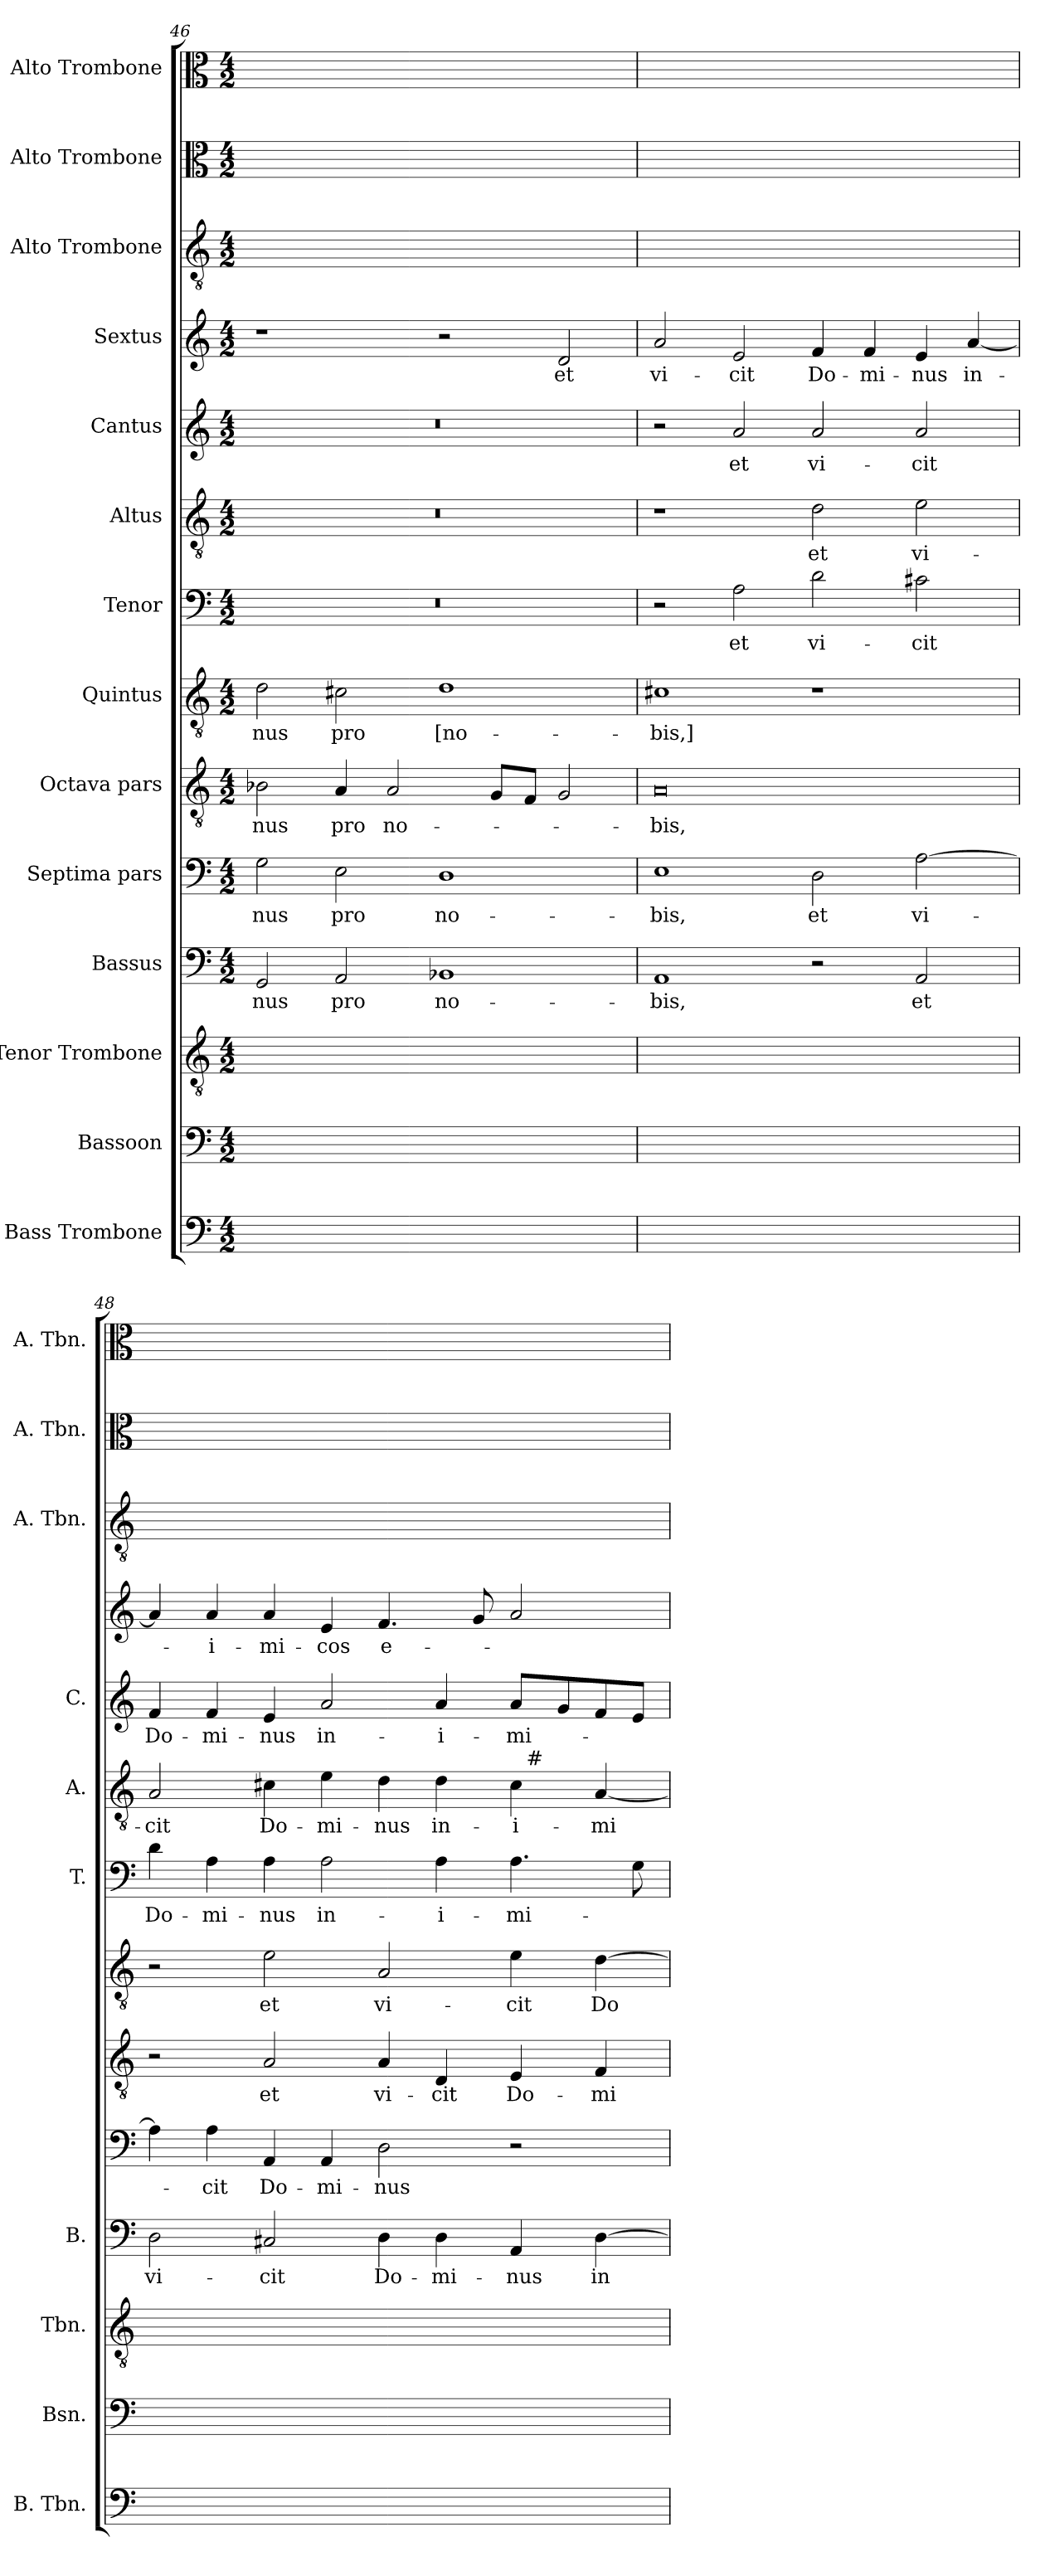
**kern	**text	**kern	**text	**kern	**text	**kern	**text	**kern	**text	**kern	**text	**kern	**text	**kern	**text	**kern	**text	**kern	**text	**kern	**text	**kern	**text	**kern	**text	**kern	**text
*part14	*part14	*part13	*part13	*part12	*part12	*part11	*part11	*part10	*part10	*part9	*part9	*part8	*part8	*part7	*part7	*part6	*part6	*part5	*part5	*part4	*part4	*part3	*part3	*part2	*part2	*part1	*part1
*staff14	*staff14	*staff13	*staff13	*staff12	*staff12	*staff11	*staff11	*staff10	*staff10	*staff9	*staff9	*staff8	*staff8	*staff7	*staff7	*staff6	*staff6	*staff5	*staff5	*staff4	*staff4	*staff3	*staff3	*staff2	*staff2	*staff1	*staff1
*I"Bass Trombone	*	*I"Bassoon	*	*I"Tenor Trombone	*	*I"Bassus	*	*I"Septima pars	*	*I"Octava pars	*	*I"Quintus	*	*I"Tenor	*	*I"Altus	*	*I"Cantus	*	*I"Sextus	*	*I"Alto Trombone	*	*I"Alto Trombone	*	*I"Alto Trombone	*
*I'B. Tbn.	*	*I'Bsn.	*	*I'Tbn.	*	*I'B.	*	*	*	*	*	*	*	*I'T.	*	*I'A.	*	*I'C.	*	*	*	*I'A. Tbn.	*	*I'A. Tbn.	*	*I'A. Tbn.	*
*clefF4	*	*clefF4	*	*clefGv2	*	*clefF4	*	*clefF4	*	*clefGv2	*	*clefGv2	*	*clefF4	*	*clefGv2	*	*clefG2	*	*clefG2	*	*clefGv2	*	*clefC3	*	*clefC3	*
*	*	*	*	*	*	*	*	*	*	*ITrd7c12	*	*ITrd7c12	*	*	*	*ITrd7c12	*	*	*	*	*	*	*	*	*	*	*
*k[]	*	*k[]	*	*k[]	*	*k[]	*	*k[]	*	*k[]	*	*k[]	*	*k[]	*	*k[]	*	*k[]	*	*k[]	*	*k[]	*	*k[]	*	*k[]	*
*a:	*	*a:	*	*a:	*	*a:	*	*a:	*	*a:	*	*a:	*	*a:	*	*a:	*	*a:	*	*a:	*	*a:	*	*a:	*	*a:	*
*M4/2	*	*M4/2	*	*M4/2	*	*M4/2	*	*M4/2	*	*M4/2	*	*M4/2	*	*M4/2	*	*M4/2	*	*M4/2	*	*M4/2	*	*M4/2	*	*M4/2	*	*M4/2	*
=46	=46	=46	=46	=46	=46	=46	=46	=46	=46	=46	=46	=46	=46	=46	=46	=46	=46	=46	=46	=46	=46	=46	=46	=46	=46	=46	=46
!	!	!	!	!	!	!	!LO:LY:b	!	!LO:LY:b	!	!LO:LY:b	!	!LO:LY:b	!LO:N:vis=1	!	!LO:N:vis=1	!	!LO:N:vis=1	!	!	!	!	!	!	!	!	!
2GG/yy	-nus	2G\yy	-nus	2BB-/yy	-nus	2GG/	-nus	2G\	-nus	2BB-X\	-nus	2D\	-nus	0r	.	0r	.	0r	.	1r	.	0ryy	.	0ryy	.	1ryy	.
!	!	!	!	!	!	!	!LO:LY:b	!	!LO:LY:b	!	!LO:LY:b	!	!LO:LY:b	!	!	!	!	!	!	!	!	!	!	!	!	!	!
2AA/yy	pro	2E\yy	pro	4AA/yy	pro	2AA/	pro	2E\	pro	4AA/	pro	2C#X\	pro	.	.	.	.	.	.	.	.	.	.	.	.	.	.
!	!	!	!	!	!	!	!	!	!	!	!LO:LY:b	!	!	!	!	!	!	!	!	!	!	!	!	!	!	!	!
.	.	.	.	2AA/yy	no-	.	.	.	.	2AA/	no-	.	.	.	.	.	.	.	.	.	.	.	.	.	.	.	.
!	!	!	!	!	!	!	!LO:LY:b	!	!LO:LY:b	!	!	!	!LO:LY:b	!	!	!	!	!	!	!	!	!	!	!	!	!	!
1BB-yy	no-	1Dyy	no-	.	.	1BB-X	no-	1D	no-	.	.	1D	[no-	.	.	.	.	.	.	2r	.	.	.	.	.	2ryy	.
.	.	.	.	8GG/Lyy	.	.	.	.	.	8GG/L	.	.	.	.	.	.	.	.	.	.	.	.	.	.	.	.	.
.	.	.	.	8FF/Jyy	.	.	.	.	.	8FF/J	.	.	.	.	.	.	.	.	.	.	.	.	.	.	.	.	.
!	!	!	!	!	!	!	!	!	!	!	!	!	!	!	!	!	!	!	!	!	!LO:LY:b	!	!	!	!	!	!
.	.	.	.	2GG/yy	.	.	.	.	.	2GG/	.	.	.	.	.	.	.	.	.	2d/	et	.	.	.	.	2d\yy	et
=47	=47	=47	=47	=47	=47	=47	=47	=47	=47	=47	=47	=47	=47	=47	=47	=47	=47	=47	=47	=47	=47	=47	=47	=47	=47	=47	=47
!	!	!	!	!	!	!	!LO:LY:b	!	!LO:LY:b	!	!LO:LY:b	!	!LO:LY:b	!	!	!	!	!	!	!	!LO:LY:b	!	!	!	!	!	!
1AAyy	-bis,	1Eyy	-bis,	0AAyy	-bis,	1AA	-bis,	1E	-bis,	0AA	-bis,	1C#X	-bis,]	2r	.	1r	.	2r	.	2a/	vi-	1ryy	.	2ryy	.	2a\yy	vi-
!	!	!	!	!	!	!	!	!	!	!	!	!	!	!	!LO:LY:b	!	!	!	!LO:LY:b	!	!LO:LY:b	!	!	!	!	!	!
.	.	.	.	.	.	.	.	.	.	.	.	.	.	2A\	et	.	.	2a/	et	2e/	-cit	.	.	2a\yy	et	2e\yy	-cit
!	!	!	!	!	!	!	!	!	!LO:LY:b	!	!	!	!	!	!LO:LY:b	!	!LO:LY:b	!	!LO:LY:b	!	!LO:LY:b	!	!	!	!	!	!
2ryy	.	2D\yy	et	.	.	2r	.	2D\	et	.	.	1r	.	2d\	vi-	2D\	et	2a/	vi-	4f/	Do-	2D/yy	et	2a\yy	vi-	4f\yy	Do-
!	!	!	!	!	!	!	!	!	!	!	!	!	!	!	!	!	!	!	!	!	!LO:LY:b	!	!	!	!	!	!
.	.	.	.	.	.	.	.	.	.	.	.	.	.	.	.	.	.	.	.	4f/	-mi-	.	.	.	.	4f\yy	-mi-
!	!	!	!	!	!	!	!LO:LY:b	!	!LO:LY:b	!	!	!	!	!	!LO:LY:b	!	!LO:LY:b	!	!LO:LY:b	!	!LO:LY:b	!	!	!	!	!	!
2AA/yy	et	[>2A\yy	vi-	.	.	2AA/	et	[>2A\	vi-	.	.	.	.	2c#X\	-cit	2E\	vi-	2a/	-cit	4e/	-nus	2E/yy	vi-	2a\yy	-cit	4e\yy	-nus
!	!	!	!	!	!	!	!	!	!	!	!	!	!	!	!	!	!	!	!	!	!LO:LY:b	!	!	!	!	!	!
.	.	.	.	.	.	.	.	.	.	.	.	.	.	.	.	.	.	.	.	[<4a/	in-	.	.	.	.	[>4a\yy	in-
=48	=48	=48	=48	=48	=48	=48	=48	=48	=48	=48	=48	=48	=48	=48	=48	=48	=48	=48	=48	=48	=48	=48	=48	=48	=48	=48	=48
!	!	!	!	!	!	!	!LO:LY:b	!	!	!	!	!	!	!	!LO:LY:b	!	!LO:LY:b	!	!LO:LY:b	!	!	!	!	!	!	!	!
*	*	*	*	*	*	*	*	*	*	*	*	*	*	*	*	*^	*	*	*	*	*	*	*	*	*	*	*
2D\yy	vi-	4A\yy]	.	2ryy	.	2D\	vi-	4A\]	.	2r	.	2r	.	4d\	Do-	2AA/	1ryy	-cit	4f/	Do-	4a/]	.	2AA/yy	-cit	4f\yy	Do-	4a\yy]	.
!	!	!	!	!	!	!	!	!	!LO:LY:b	!	!	!	!	!	!LO:LY:b	!	!	!	!	!LO:LY:b	!	!LO:LY:b	!	!	!	!	!	!
.	.	4A\yy	-cit	.	.	.	.	4A\	-cit	.	.	.	.	4A\	-mi-	.	.	.	4f/	-mi-	4a/	-i-	.	.	4f\yy	-mi-	4a\yy	-i-
!	!	!	!	!	!	!	!LO:LY:b	!	!LO:LY:b	!	!LO:LY:b	!	!LO:LY:b	!	!LO:LY:b	!	!	!LO:LY:b	!	!LO:LY:b	!	!LO:LY:b	!	!	!	!	!	!
2C#/yy	-cit	4AA/yy	Do-	2AA/yy	et	2C#X/	-cit	4AA/	Do-	2AA/	et	2E\	et	4A\	-nus	4C#X\	.	Do-	4e/	-nus	4a/	-mi-	4C#/yy	Do-	4e\yy	-nus	4a\yy	-mi-
!	!	!	!	!	!	!	!	!	!LO:LY:b	!	!	!	!	!	!LO:LY:b	!	!	!LO:LY:b	!	!LO:LY:b	!	!LO:LY:b	!	!	!	!	!	!
.	.	4AA/yy	-mi-	.	.	.	.	4AA/	-mi-	.	.	.	.	2A\	in-	4E\	.	-mi-	2a/	in-	4e/	-cos	4E/yy	-mi-	2a\yy	in-	4e\yy	-cos
!	!	!	!	!	!	!	!LO:LY:b	!	!LO:LY:b	!	!LO:LY:b	!	!LO:LY:b	!	!	!	!	!LO:LY:b	!	!	!	!LO:LY:b	!	!	!	!	!	!
4D\yy	Do-	2D\yy	-nus	4AA/yy	vi-	4D\	Do-	2D\	-nus	4AA/	vi-	2AA/	vi-	.	.	4D\	2ryy	-nus	.	.	4.f/	e-	4D/yy	-nus	.	.	4.f\yy	e-
!	!	!	!	!	!	!	!LO:LY:b	!	!	!	!LO:LY:b	!	!	!	!LO:LY:b	!	!	!LO:LY:b	!	!LO:LY:b	!	!	!	!	!	!	!	!
4D\yy	-mi-	.	.	4DD/yy	-cit	4D\	-mi-	.	.	4DD/	-cit	.	.	4A\	-i-	4D\	.	in-	4a/	-i-	.	.	4D/yy	in-	4a\yy	-i-	.	.
.	.	.	.	.	.	.	.	.	.	.	.	.	.	.	.	.	.	.	.	.	8g/	.	.	.	.	.	8g\yy	.
!	!	!	!	!	!	!	!LO:LY:b	!	!	!	!LO:LY:b	!	!LO:LY:b	!	!LO:LY:b	!	!	!LO:LY:b	!	!LO:LY:b	!	!	!	!	!	!	!	!
4AA/yy	-nus	2ryy	.	4EE/yy	Do-	4AA/	-nus	2r	.	4EE/	Do-	4E\	-cit	4.A\	-mi-	4C#\	32ryy	-i-	8a/L	-mi-	2a/	.	4C#/yy	-i-	8a\Lyy	-mi-	2a\yy	.
!	!	!	!	!	!	!	!	!	!	!	!	!	!	!	!	!	!LO:TX:a:t=#	!	!	!	!	!	!	!	!	!	!	!
.	.	.	.	.	.	.	.	.	.	.	.	.	.	.	.	.	4...ryy	.	.	.	.	.	.	.	.	.	.	.
.	.	.	.	.	.	.	.	.	.	.	.	.	.	.	.	.	.	.	8g/	.	.	.	.	.	8g\yy	.	.	.
!	!	!	!	!	!	!	!LO:LY:b	!	!	!	!LO:LY:b	!	!LO:LY:b	!	!	!	!	!LO:LY:b	!	!	!	!	!	!	!	!	!	!
[>4D\yy	in-	.	.	4FF/yy	-mi-	[>4D\	in-	.	.	4FF/	-mi-	[>4D\	Do-	.	.	[<4AA/	.	-mi-	8f/	.	.	.	[<4AA/yy	-mi-	8f\yy	.	.	.
.	.	.	.	.	.	.	.	.	.	.	.	.	.	8G\	.	.	.	.	8e/J	.	.	.	.	.	8e\Jyy	.	.	.
*	*	*	*	*	*	*	*	*	*	*	*	*	*	*	*	*v	*v	*	*	*	*	*	*	*	*	*	*	*
=	=	=	=	=	=	=	=	=	=	=	=	=	=	=	=	=	=	=	=	=	=	=	=	=	=	=	=
*-	*-	*-	*-	*-	*-	*-	*-	*-	*-	*-	*-	*-	*-	*-	*-	*-	*-	*-	*-	*-	*-	*-	*-	*-	*-	*-	*-
